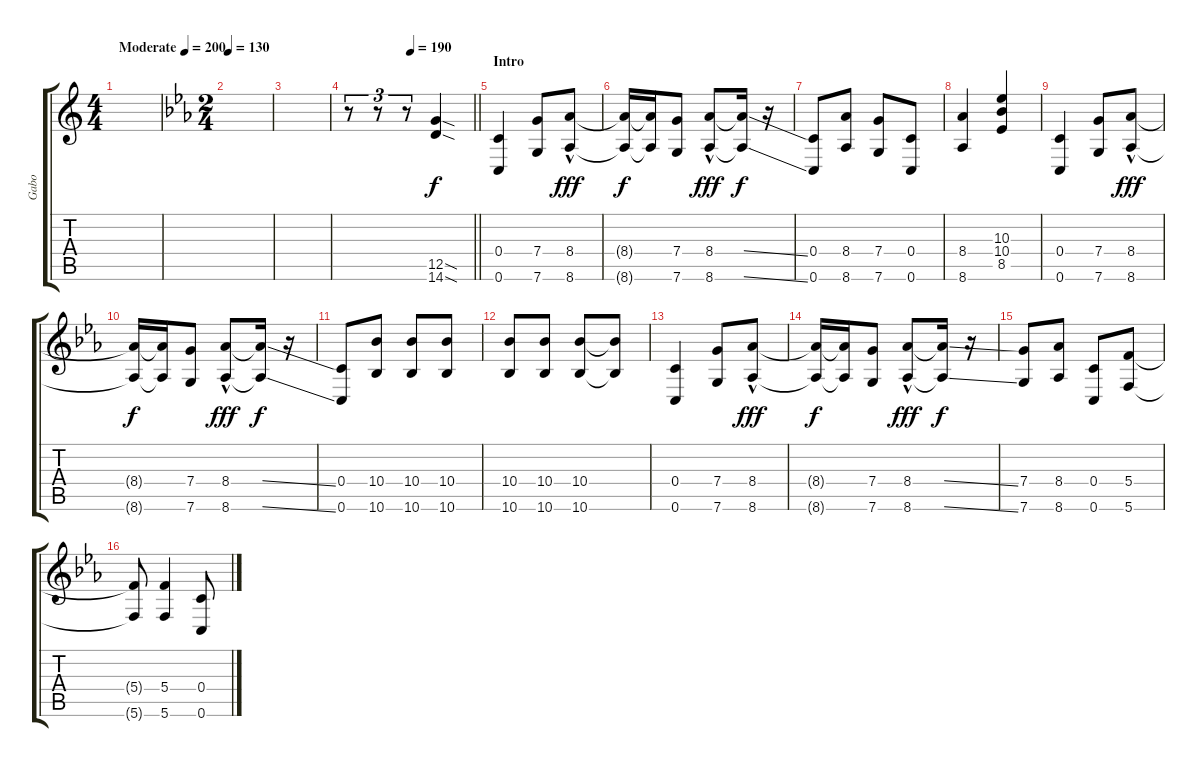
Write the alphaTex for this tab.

\track ("Gabo" "Gabo") {instrument distortionguitar}
\staff {score tabs}
\tuning (D4 A3 F3 C3 G2 C2) {hide}
\ts (4 4)
\tempo (200 "Moderate")
\clef g2
\ks c
|
\ts (2 4)
\tempo 130
\ks eb
|
|
\tempo (190 0.5)
\barLineRight lightlight
r.8{tu (3 2)} r.8{tu (3 2)} r.8{tu (3 2)} (12.5{sod} 14.6{sod}).4 |
\section ("" "Intro")
(0.4 0.6).4 (7.4 7.6).8 (8.4 8.6{hac}).8{dy fff} |
(8.4{t} 8.6{t}).16{dy f} (8.4{t} 8.6{t}).16 (7.4 7.6).8 (8.4 8.6{hac}).8{dy fff} (8.4{ss t} 8.6{ss t}).16{dy f} r.16 |
(0.4 0.6).8 (8.4 8.6).8 (7.4 7.6).8 (0.4 0.6).8 |
(8.4 8.6).4 (10.3 10.4 8.5).4 |
(0.4 0.6).4 (7.4 7.6).8 (8.4 8.6{hac}).8{dy fff} |
(8.4{t} 8.6{t}).16{dy f} (8.4{t} 8.6{t}).16 (7.4 7.6).8 (8.4 8.6{hac}).8{dy fff} (8.4{ss t} 8.6{ss t}).16{dy f} r.16 |
(0.4 0.6).8 (10.4 10.6).8 (10.4 10.6).8 (10.4 10.6).8 |
(10.4 10.6).8 (10.4 10.6).8 (10.4 10.6).8 (10.4{t} 10.6{t}).8 |
(0.4 0.6).4 (7.4 7.6).8 (8.4 8.6{hac}).8{dy fff} |
(8.4{t} 8.6{t}).16{dy f} (8.4{t} 8.6{t}).16 (7.4 7.6).8 (8.4 8.6{hac}).8{dy fff} (8.4{ss t} 8.6{ss t}).16{dy f} r.16 |
(7.4 7.6).8 (8.4 8.6).8 (0.4 0.6).8 (5.4 5.6).8 |
(5.4{t} 5.6{t}).8 (5.4 5.6).4 (0.4 0.6).8
